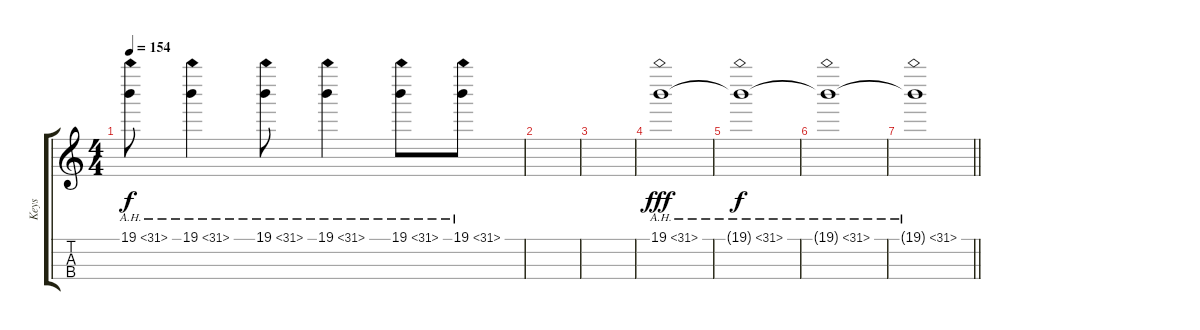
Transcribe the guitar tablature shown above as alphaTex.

\track ("Keys" "Keys") {instrument stringensemble1}
\staff {score tabs}
\tuning (E5 A4 D4 G3) {hide}
\ts (4 4)
\tempo 154
\clef g2
\ks c
19.1{ah 12}.8{dy f} 19.1{ah 12}.4 19.1{ah 12}.8 19.1{ah 12}.4 19.1{ah 12}.8 19.1{ah 12}.8 |
|
|
19.1{ah 12}.1{dy fff volume 16} |
19.1{ah 12 t}.1{dy f volume 0} |
19.1{ah 12 t}.1 |
\barLineRight lightlight
19.1{ah 12 t}.1
